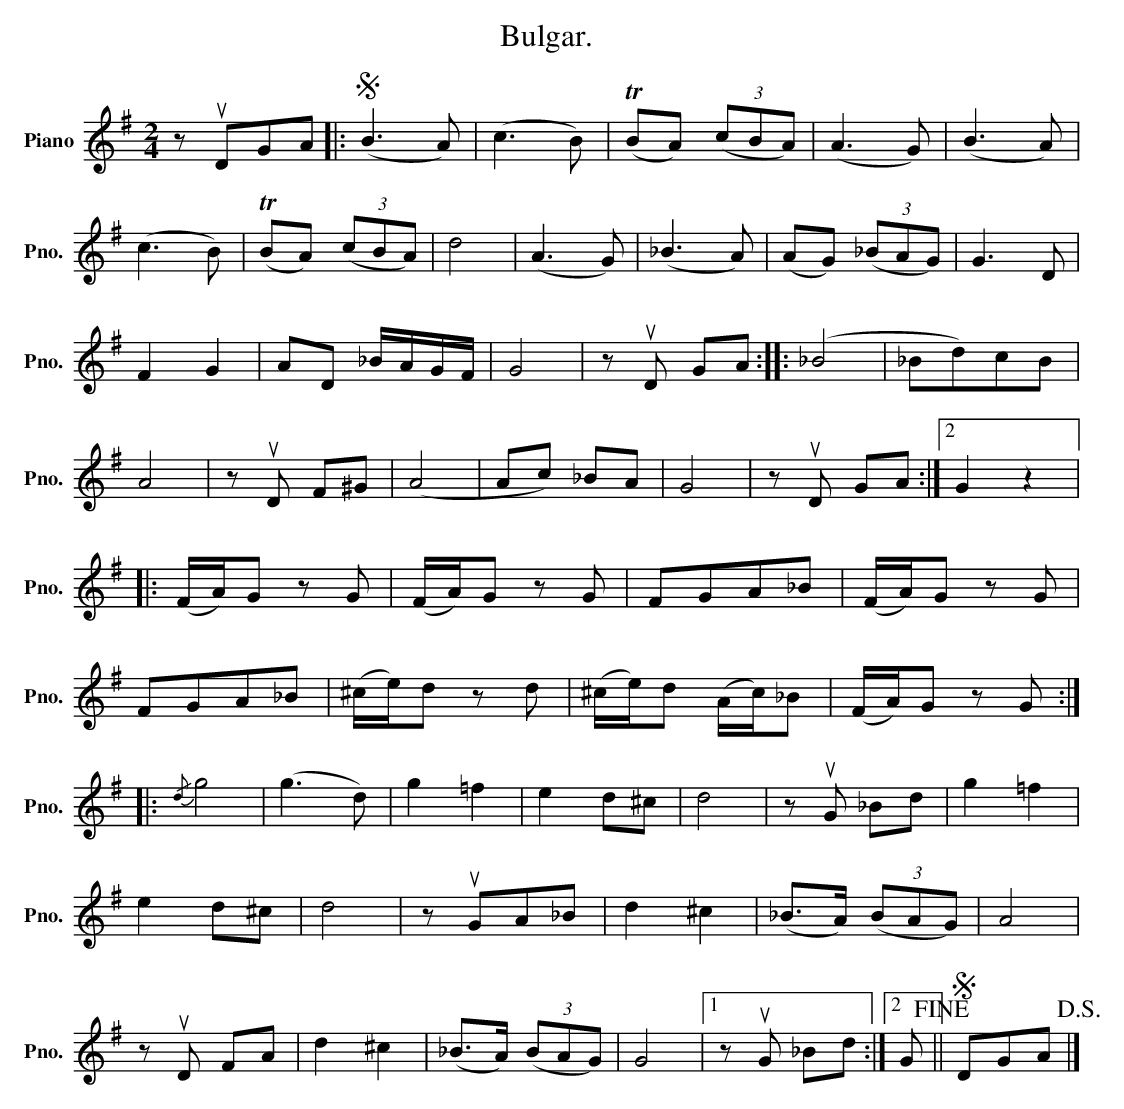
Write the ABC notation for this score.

X:1
T:Bulgar.
L:1/8
M:2/4
K:G
V:1 treble nm="Piano" snm="Pno."
V:1
 z uDGA |:S (B3 A) | (c3 B) | (TBA) (3(cBA) | (A3 G) | (B3 A) |$ (c3 B) | (TBA) (3(cBA) | d4 | %9
 (A3 G) | (_B3 A) | (AG) (3(_BAG) | G3 D |$ F2 G2 | AD _B/A/G/F/ | G4 | z uD GA :: (_B4 | _Bd)cB |$ %19
 A4 | z uD F^G | (A4 | Ac) _BA | G4 | z uD GA :|2 G2 z2 |:$ (F/A/)G z G | (F/A/)G z G | FGA_B | %29
 (F/A/)G z G |$ FGA_B | (^c/e/)d z d | (^c/e/)d (A/c/)_B | (F/A/)G z G ::${/d} g4 | (g3 d) | %36
 g2 =f2 | e2 d^c | d4 | z uG _Bd | g2 =f2 |$ e2 d^c | d4 | z uGA_B | d2 ^c2 | (_B>A) (3(BAG) | %46
 A4 |$ z uD FA | d2 ^c2 | (_B>A) (3(BAG) | G4 |1 z uG _Bd :|2 G!fine! ||S DGA!D.S.! |] %54
